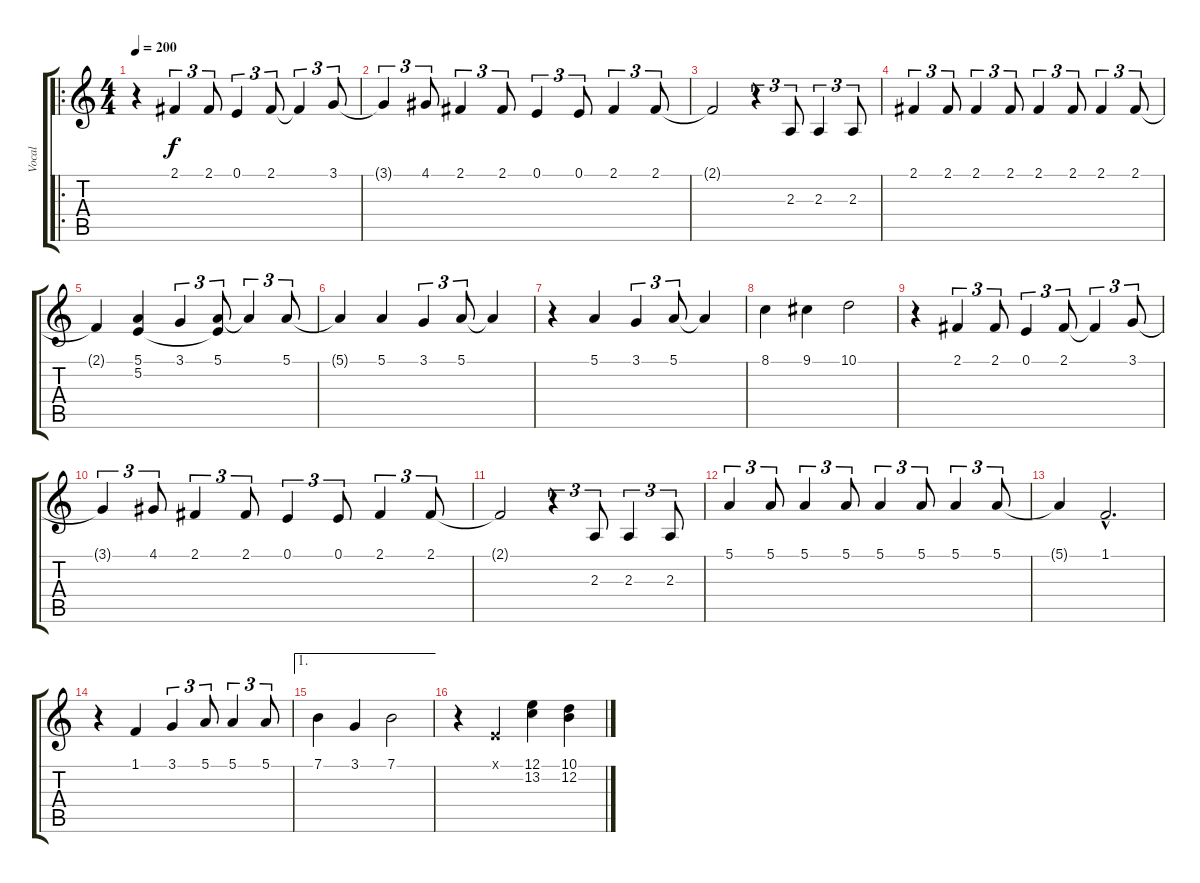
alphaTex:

\track ("Vocal" "Vocal") {instrument flute}
\staff {score tabs}
\tuning (E4 B3 G3 D3 A2 E2) {hide}
\ro
\ts (4 4)
\tempo 200
\clef g2
\ks c
r.4{dy f} 2.1.4{tu (3 2)} 2.1.8{tu (3 2)} 0.1.4{tu (3 2)} 2.1.8{tu (3 2)} 2.1{t}.4{tu (3 2)} 3.1.8{tu (3 2)} |
3.1{t}.4{tu (3 2)} 4.1.8{tu (3 2)} 2.1.4{tu (3 2)} 2.1.8{tu (3 2)} 0.1.4{tu (3 2)} 0.1.8{tu (3 2)} 2.1.4{tu (3 2)} 2.1.8{tu (3 2)} |
2.1{t}.2 r.4{tu (3 2)} 2.3.8{tu (3 2)} 2.3.4{tu (3 2)} 2.3.8{tu (3 2)} |
2.1.4{tu (3 2)} 2.1.8{tu (3 2)} 2.1.4{tu (3 2)} 2.1.8{tu (3 2)} 2.1.4{tu (3 2)} 2.1.8{tu (3 2)} 2.1.4{tu (3 2)} 2.1.8{tu (3 2)} |
2.1{t}.4 (5.1 5.2).4 3.1.4{tu (3 2)} (5.1 5.2{t}).8{tu (3 2)} 5.1{t}.4{tu (3 2)} 5.1.8{tu (3 2)} |
5.1{t}.4 5.1.4 3.1.4{tu (3 2)} 5.1.8{tu (3 2)} 5.1{t}.4 |
r.4 5.1.4 3.1.4{tu (3 2)} 5.1.8{tu (3 2)} 5.1{t}.4 |
8.1.4 9.1.4 10.1.2 |
r.4 2.1.4{tu (3 2)} 2.1.8{tu (3 2)} 0.1.4{tu (3 2)} 2.1.8{tu (3 2)} 2.1{t}.4{tu (3 2)} 3.1.8{tu (3 2)} |
3.1{t}.4{tu (3 2)} 4.1.8{tu (3 2)} 2.1.4{tu (3 2)} 2.1.8{tu (3 2)} 0.1.4{tu (3 2)} 0.1.8{tu (3 2)} 2.1.4{tu (3 2)} 2.1.8{tu (3 2)} |
2.1{t}.2 r.4{tu (3 2)} 2.3.8{tu (3 2)} 2.3.4{tu (3 2)} 2.3.8{tu (3 2)} |
5.1.4{tu (3 2)} 5.1.8{tu (3 2)} 5.1.4{tu (3 2)} 5.1.8{tu (3 2)} 5.1.4{tu (3 2)} 5.1.8{tu (3 2)} 5.1.4{tu (3 2)} 5.1.8{tu (3 2)} |
5.1{t}.4 1.1{hac}.2{d} |
r.4 1.1.4 3.1.4{tu (3 2)} 5.1.8{tu (3 2)} 5.1.4{tu (3 2)} 5.1.8{tu (3 2)} |
\ae 1
7.1.4 3.1.4 7.1.2 |
r.4 0.1{x}.4 (12.1 13.2).4 (10.1 12.2).4
